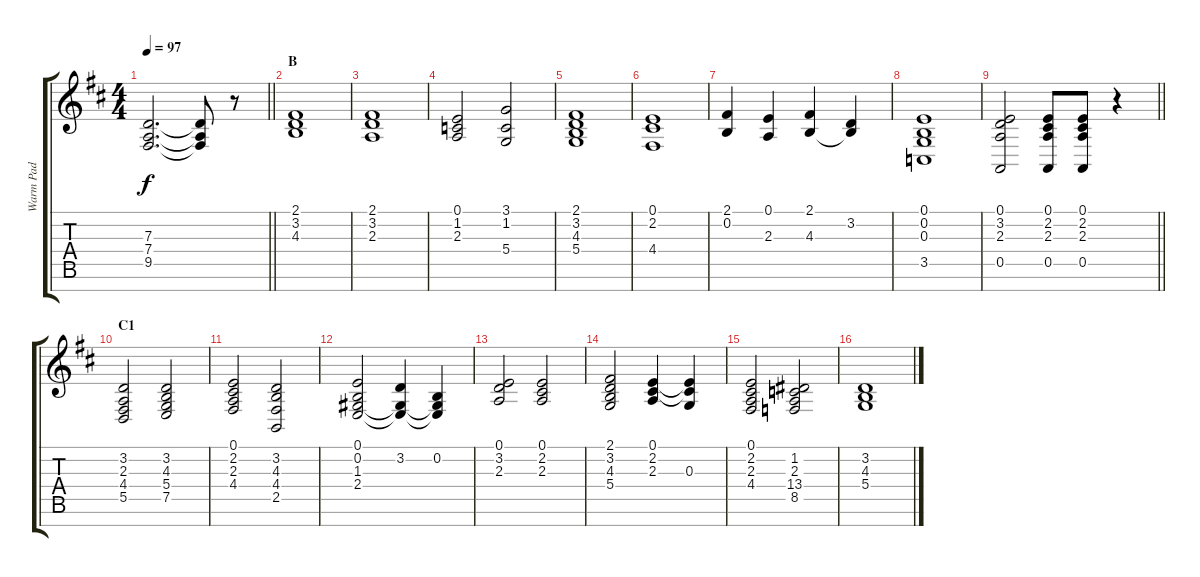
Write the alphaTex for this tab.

\track ("Warm Pad" "Warm Pad") {instrument pad2warm}
\staff {score tabs}
\tuning (E4 B3 G3 D3 A2 E2 B1) {hide}
\ts (4 4)
\tempo 97
\clef g2
\barLineRight lightlight
\ks d
(7.3 7.4 9.5).2{d dy f} (7.3{t} 7.4{t} 9.5{t}).8 r.8 |
\section ("" "B")
(2.1 3.2 4.3).1 |
(2.1 3.2 2.3).1 |
(0.1 1.2 2.3).2 (3.1 1.2 5.4).2 |
(2.1 3.2 4.3 5.4).1 |
(0.1 2.2 4.4).1 |
(2.1 0.2).4 (0.1 2.3).4 (2.1 4.3).4 (3.2 4.3{t}).4 |
(0.1 0.2 0.3 3.5).1 |
\barLineRight lightlight
(0.1 3.2 2.3 0.5).2 (0.1 2.2 2.3 0.5).8 (0.1 2.2 2.3 0.5).8 r.4 |
\section ("" "C1")
(3.2 2.3 4.4 5.5).2 (3.2 4.3 5.4 7.5).2 |
(0.1 2.2 2.3 4.4).2 (3.2 4.3 4.4 2.5).2 |
(0.1 0.2 1.3 2.4).2 (3.2 1.3{t} 2.4{t}).4 (0.2 1.3{t} 2.4{t}).4 |
(0.1 3.2 2.3).2 (0.1 2.2 2.3).2 |
(2.1 3.2 4.3 5.4).2 (0.1 2.2 2.3).4 (0.1{t} 2.2{t} 0.3).4 |
(0.1 2.2 2.3 4.4).2 (1.2 2.3 13.4 8.5).2 |
(3.2 4.3 5.4).1
